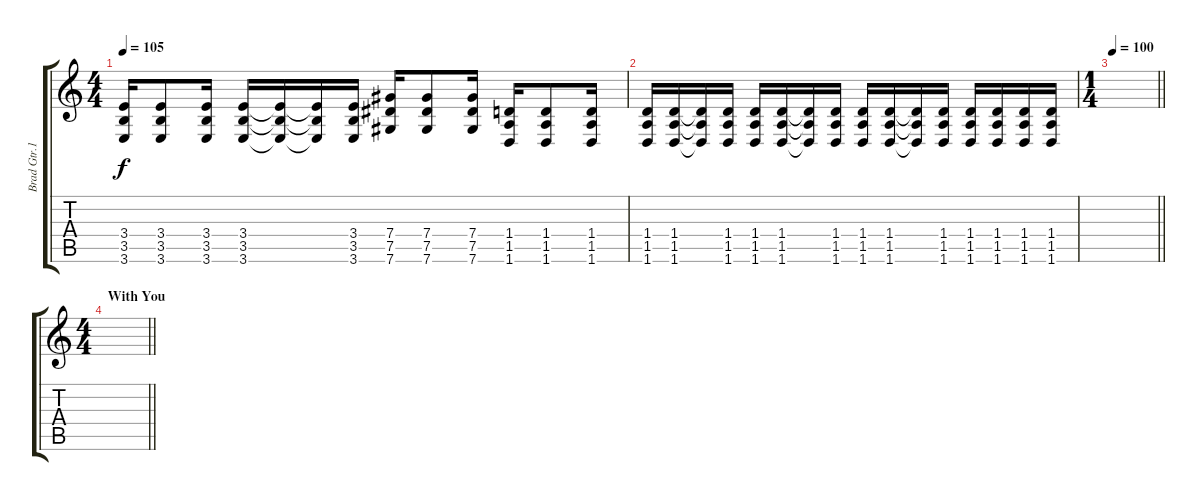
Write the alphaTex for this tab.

\track ("Brad Gtr.1" "Brad Gtr.1") {instrument distortionguitar}
\staff {score tabs}
\tuning (Eb4 Bb3 Gb3 Db3 Ab2 Db2) {hide}
\ts (4 4)
\tempo 105
\clef g2
\ks c
(3.4 3.5 3.6).16{dy f} (3.4 3.5 3.6).8 (3.4 3.5 3.6).16 (3.4 3.5 3.6).16 (3.4{t} 3.5{t} 3.6{t}).16 (3.4{t} 3.5{t} 3.6{t}).16 (3.4 3.5 3.6).16 (7.4 7.5 7.6).16 (7.4 7.5 7.6).8 (7.4 7.5 7.6).16 (1.4 1.5 1.6).16 (1.4 1.5 1.6).8 (1.4 1.5 1.6).16 |
(1.4 1.5 1.6).16 (1.4 1.5 1.6).16 (1.4{t} 1.5{t} 1.6{t}).16 (1.4 1.5 1.6).16 (1.4 1.5 1.6).16 (1.4 1.5 1.6).16 (1.4{t} 1.5{t} 1.6{t}).16 (1.4 1.5 1.6).16 (1.4 1.5 1.6).16 (1.4 1.5 1.6).16 (1.4{t} 1.5{t} 1.6{t}).16 (1.4 1.5 1.6).16 (1.4 1.5 1.6).16 (1.4 1.5 1.6).16 (1.4 1.5 1.6).16 (1.4 1.5 1.6).16 |
\ts (1 4)
\tempo 100
\barLineRight lightlight
|
\ts (4 4)
\section ("" "With You")
\barLineRight lightlight
